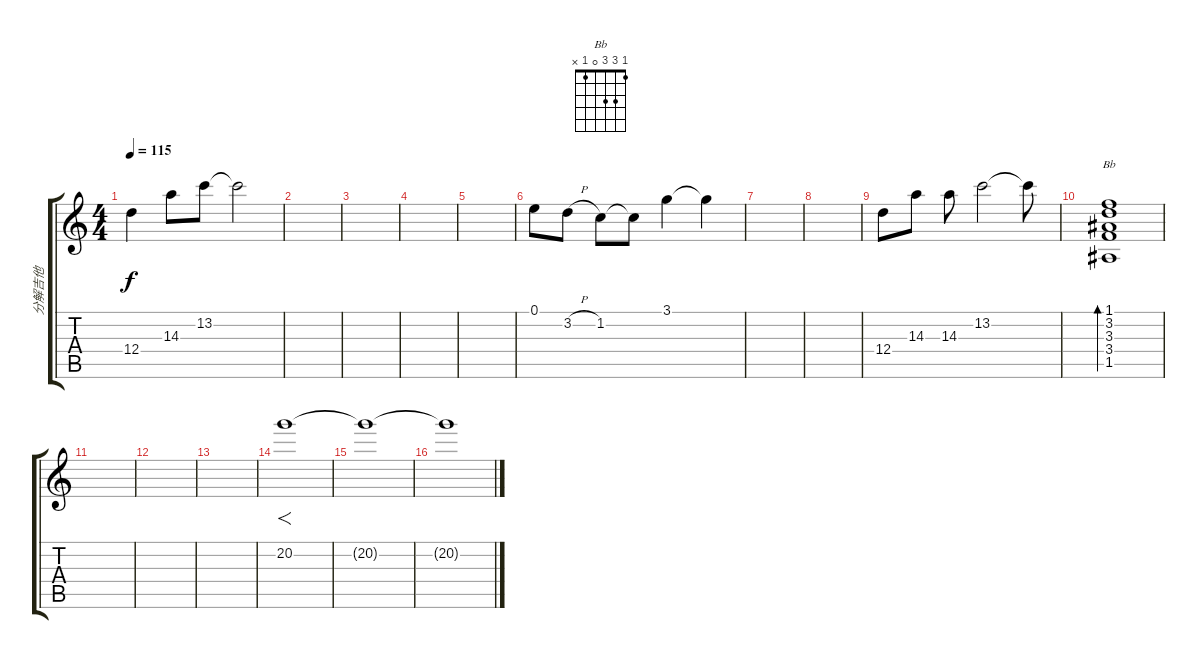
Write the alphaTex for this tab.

\track ("分解吉他" "分解吉他") {instrument distortionguitar}
\staff {score tabs}
\tuning (E4 B3 G3 D3 A2 E2) {hide}
\chord ("Bb" 1 3 3 0 1 x)
\ts (4 4)
\tempo 115
\clef g2
\ks c
12.4.4{dy f} 14.3.8 13.2.8 13.2{t}.2 |
|
|
|
|
0.1.8 3.2{h}.8 1.2.8 1.2{t}.8 3.1.4 3.1{t}.4 |
|
|
12.4.8 14.3.8 14.3.8 13.2.2 13.2{t}.8 |
(1.1 3.2 3.3 3.4 1.5).1{bd 120 ch "Bb"} |
|
|
|
20.2.1{f} |
20.2{t}.1 |
20.2{t}.1
